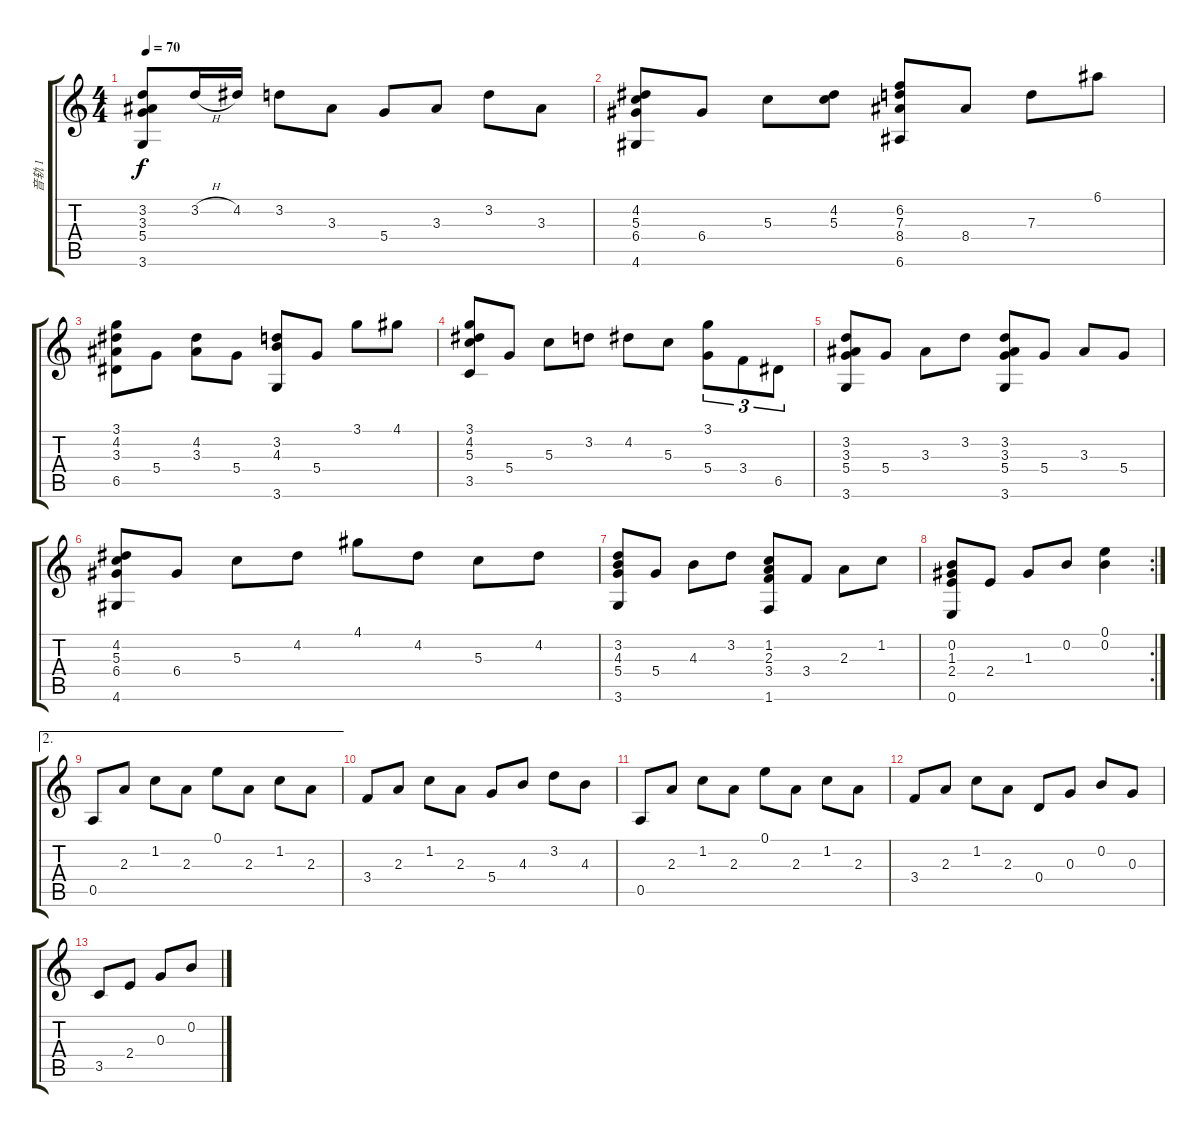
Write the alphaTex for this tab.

\track ("音轨 1" "音轨 1") {instrument acousticguitarsteel}
\staff {score tabs}
\tuning (E4 B3 G3 D3 A2 E2) {hide}
\ts (4 4)
\tempo 70
\clef g2
\ks c
(3.2 3.3 5.4 3.6).8{dy f} 3.2{h}.16 4.2.16 3.2.8 3.3.8 5.4.8 3.3.8 3.2.8 3.3.8 |
(4.2 5.3 6.4 4.6).8 6.4.8 5.3.8 (4.2 5.3).8 (6.2 7.3 8.4 6.6).8 8.4.8 7.3.8 6.1.8 |
(3.1 4.2 3.3 6.5).8 5.4.8 (4.2 3.3).8 5.4.8 (3.2 4.3 3.6).8 5.4.8 3.1.8 4.1.8 |
(3.1 4.2 5.3 3.5).8 5.4.8 5.3.8 3.2.8 4.2.8 5.3.8 (3.1 5.4).8{tu (3 2)} 3.4.8{tu (3 2)} 6.5.8{tu (3 2)} |
(3.2 3.3 5.4 3.6).8 5.4.8 3.3.8 3.2.8 (3.2 3.3 5.4 3.6).8 5.4.8 3.3.8 5.4.8 |
(4.2 5.3 6.4 4.6).8 6.4.8 5.3.8 4.2.8 4.1.8 4.2.8 5.3.8 4.2.8 |
(3.2 4.3 5.4 3.6).8 5.4.8 4.3.8 3.2.8 (1.2 2.3 3.4 1.6).8 3.4.8 2.3.8 1.2.8 |
\rc 2
(0.2 1.3 2.4 0.6).8 2.4.8 1.3.8 0.2.8 (0.1 0.2).4 |
\ae 2
0.5.8 2.3.8 1.2.8 2.3.8 0.1.8 2.3.8 1.2.8 2.3.8 |
3.4.8 2.3.8 1.2.8 2.3.8 5.4.8 4.3.8 3.2.8 4.3.8 |
0.5.8 2.3.8 1.2.8 2.3.8 0.1.8 2.3.8 1.2.8 2.3.8 |
3.4.8 2.3.8 1.2.8 2.3.8 0.4.8 0.3.8 0.2.8 0.3.8 |
3.5.8 2.4.8 0.3.8 0.2.8
